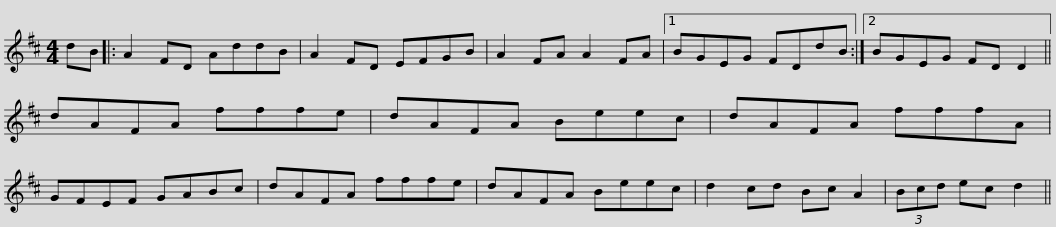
X:1
L:1/8
M:4/4
I:linebreak $
K:D
V:1 treble
V:1
 dB |: A2 FD AddB | A2 FD EFGB | A2 FA A2 FA |1 BGEG FDdB :|2 %5
 BGEG FD D2 ||$ dAFA fffe | dAFA Beec | dAFA fffA | GFEF GABc | %10
 dAFA fffe |$ dAFA Beec | d2 cd Bc A2 | (3Bcd ec d2 || %14
